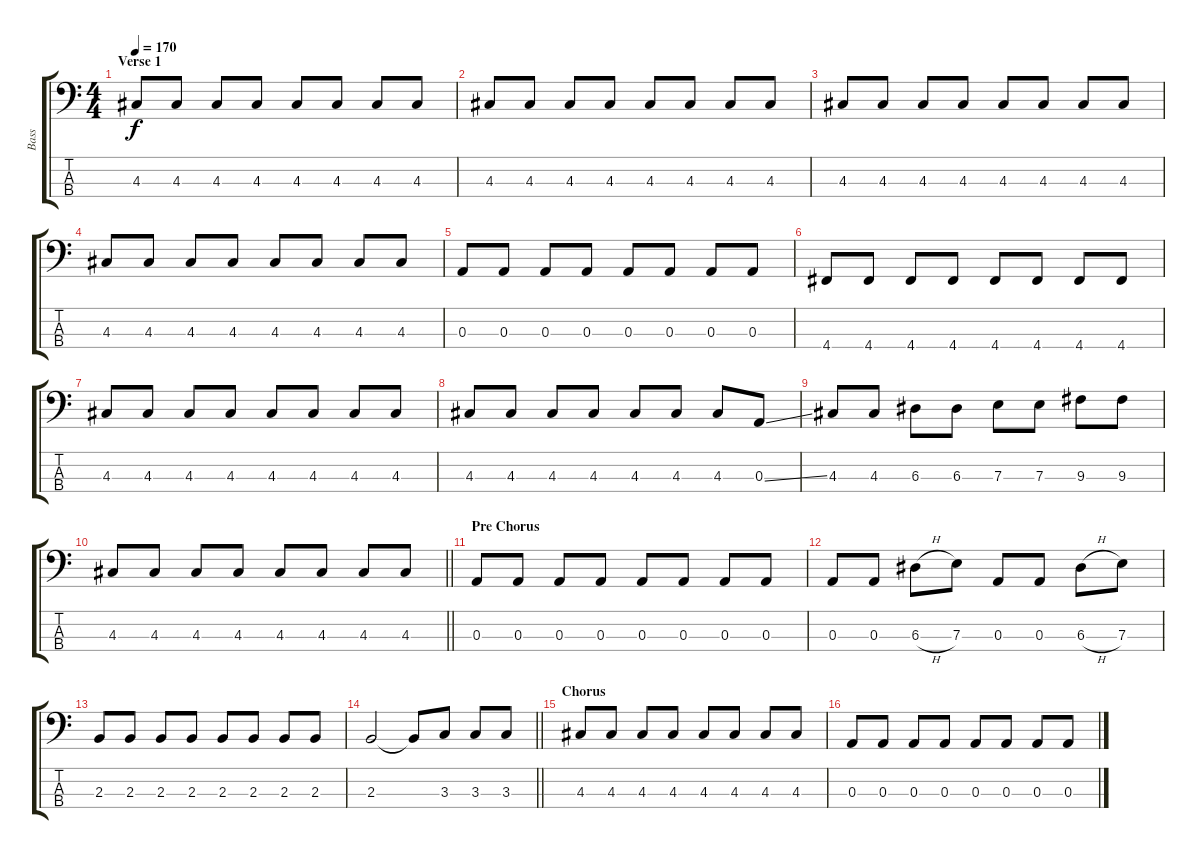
\track ("Bass" "Bass") {instrument electricbassfinger}
\staff {score tabs}
\tuning (G2 D2 A1 D1) {hide}
\ts (4 4)
\section ("" "Verse 1")
\tempo 170
\clef f4
\ks c
4.3.8{dy f} 4.3.8 4.3.8 4.3.8 4.3.8 4.3.8 4.3.8 4.3.8 |
4.3.8 4.3.8 4.3.8 4.3.8 4.3.8 4.3.8 4.3.8 4.3.8 |
4.3.8 4.3.8 4.3.8 4.3.8 4.3.8 4.3.8 4.3.8 4.3.8 |
4.3.8 4.3.8 4.3.8 4.3.8 4.3.8 4.3.8 4.3.8 4.3.8 |
0.3.8 0.3.8 0.3.8 0.3.8 0.3.8 0.3.8 0.3.8 0.3.8 |
4.4.8 4.4.8 4.4.8 4.4.8 4.4.8 4.4.8 4.4.8 4.4.8 |
4.3.8 4.3.8 4.3.8 4.3.8 4.3.8 4.3.8 4.3.8 4.3.8 |
4.3.8 4.3.8 4.3.8 4.3.8 4.3.8 4.3.8 4.3.8 0.3{ss}.8 |
4.3.8 4.3.8 6.3.8 6.3.8 7.3.8 7.3.8 9.3.8 9.3.8 |
\barLineRight lightlight
4.3.8 4.3.8 4.3.8 4.3.8 4.3.8 4.3.8 4.3.8 4.3.8 |
\section ("" "Pre Chorus")
0.3.8 0.3.8 0.3.8 0.3.8 0.3.8 0.3.8 0.3.8 0.3.8 |
0.3.8 0.3.8 6.3{h}.8 7.3.8 0.3.8 0.3.8 6.3{h}.8 7.3.8 |
2.3.8 2.3.8 2.3.8 2.3.8 2.3.8 2.3.8 2.3.8 2.3.8 |
\barLineRight lightlight
2.3.2 2.3{t}.8 3.3.8 3.3.8 3.3.8 |
\section ("" "Chorus")
4.3.8 4.3.8 4.3.8 4.3.8 4.3.8 4.3.8 4.3.8 4.3.8 |
0.3.8 0.3.8 0.3.8 0.3.8 0.3.8 0.3.8 0.3.8 0.3.8
